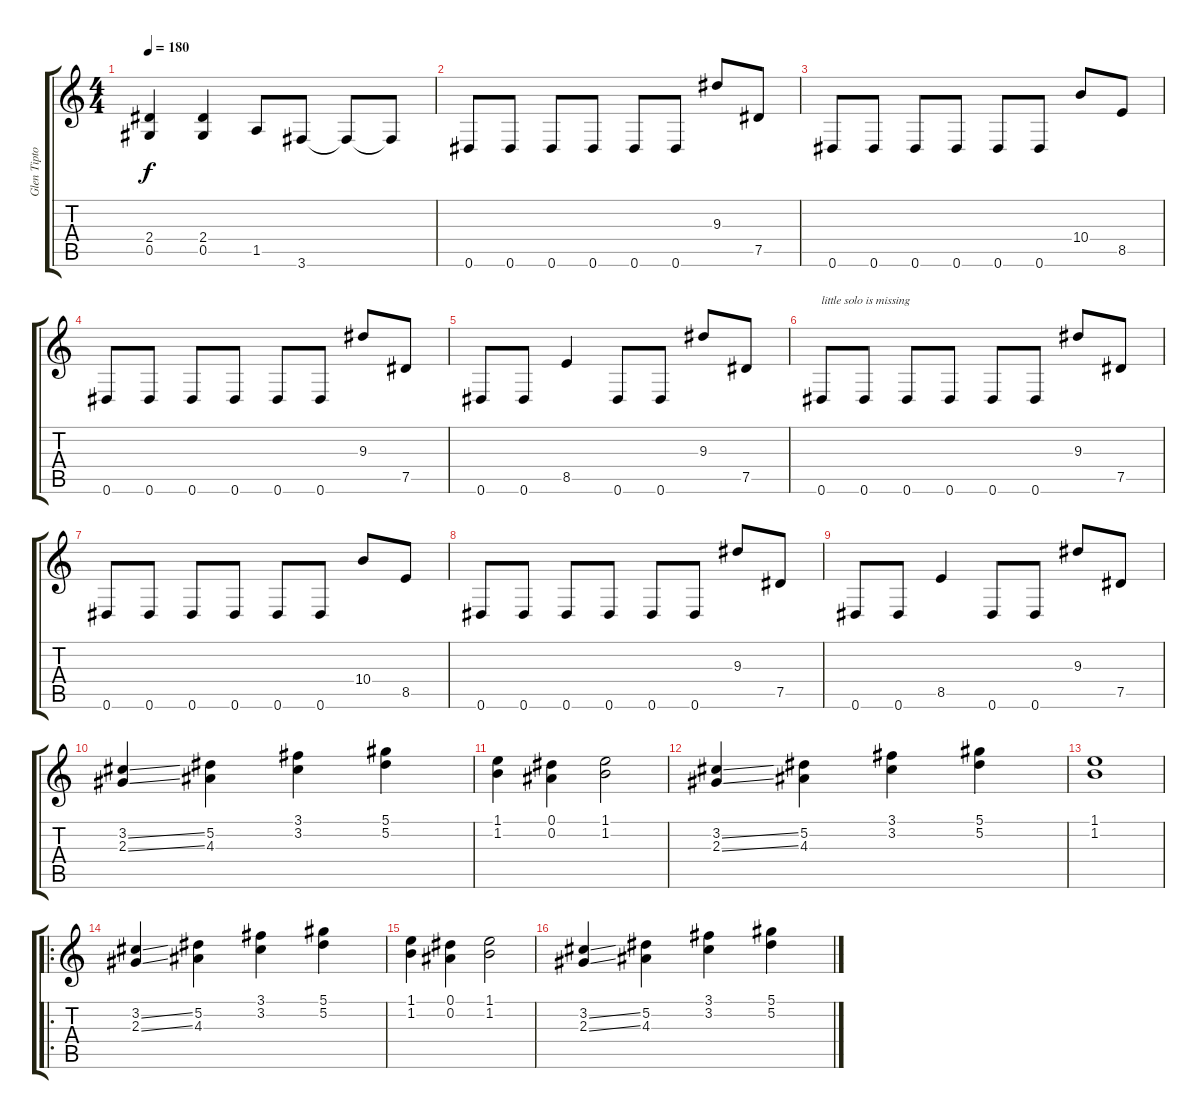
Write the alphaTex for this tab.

\track ("Glen Tipton" "Glen Tipto") {instrument distortionguitar}
\staff {score tabs}
\tuning (Eb4 Bb3 Gb3 Db3 Ab2 Eb2) {hide}
\ts (4 4)
\tempo 180
\clef g2
\ks c
(2.4 0.5).4{dy f} (2.4 0.5).4 1.5.8 3.6.8 3.6{t}.8 3.6{t}.8 |
0.6.8 0.6.8 0.6.8 0.6.8 0.6.8 0.6.8 9.3.8 7.5.8 |
0.6.8 0.6.8 0.6.8 0.6.8 0.6.8 0.6.8 10.4.8 8.5.8 |
0.6.8 0.6.8 0.6.8 0.6.8 0.6.8 0.6.8 9.3.8 7.5.8 |
0.6.8 0.6.8 8.5.4 0.6.8 0.6.8 9.3.8 7.5.8 |
0.6.8{txt "little solo is missing"} 0.6.8 0.6.8 0.6.8 0.6.8 0.6.8 9.3.8 7.5.8 |
0.6.8 0.6.8 0.6.8 0.6.8 0.6.8 0.6.8 10.4.8 8.5.8 |
0.6.8 0.6.8 0.6.8 0.6.8 0.6.8 0.6.8 9.3.8 7.5.8 |
0.6.8 0.6.8 8.5.4 0.6.8 0.6.8 9.3.8 7.5.8 |
(3.2{ss} 2.3{ss}).4 (5.2 4.3).4 (3.1 3.2).4 (5.1 5.2).4 |
(1.1 1.2).4 (0.1 0.2).4 (1.1 1.2).2 |
(3.2{ss} 2.3{ss}).4 (5.2 4.3).4 (3.1 3.2).4 (5.1 5.2).4 |
(1.1 1.2).1 |
\ro
(3.2{ss} 2.3{ss}).4 (5.2 4.3).4 (3.1 3.2).4 (5.1 5.2).4 |
(1.1 1.2).4 (0.1 0.2).4 (1.1 1.2).2 |
(3.2{ss} 2.3{ss}).4 (5.2 4.3).4 (3.1 3.2).4 (5.1 5.2).4
